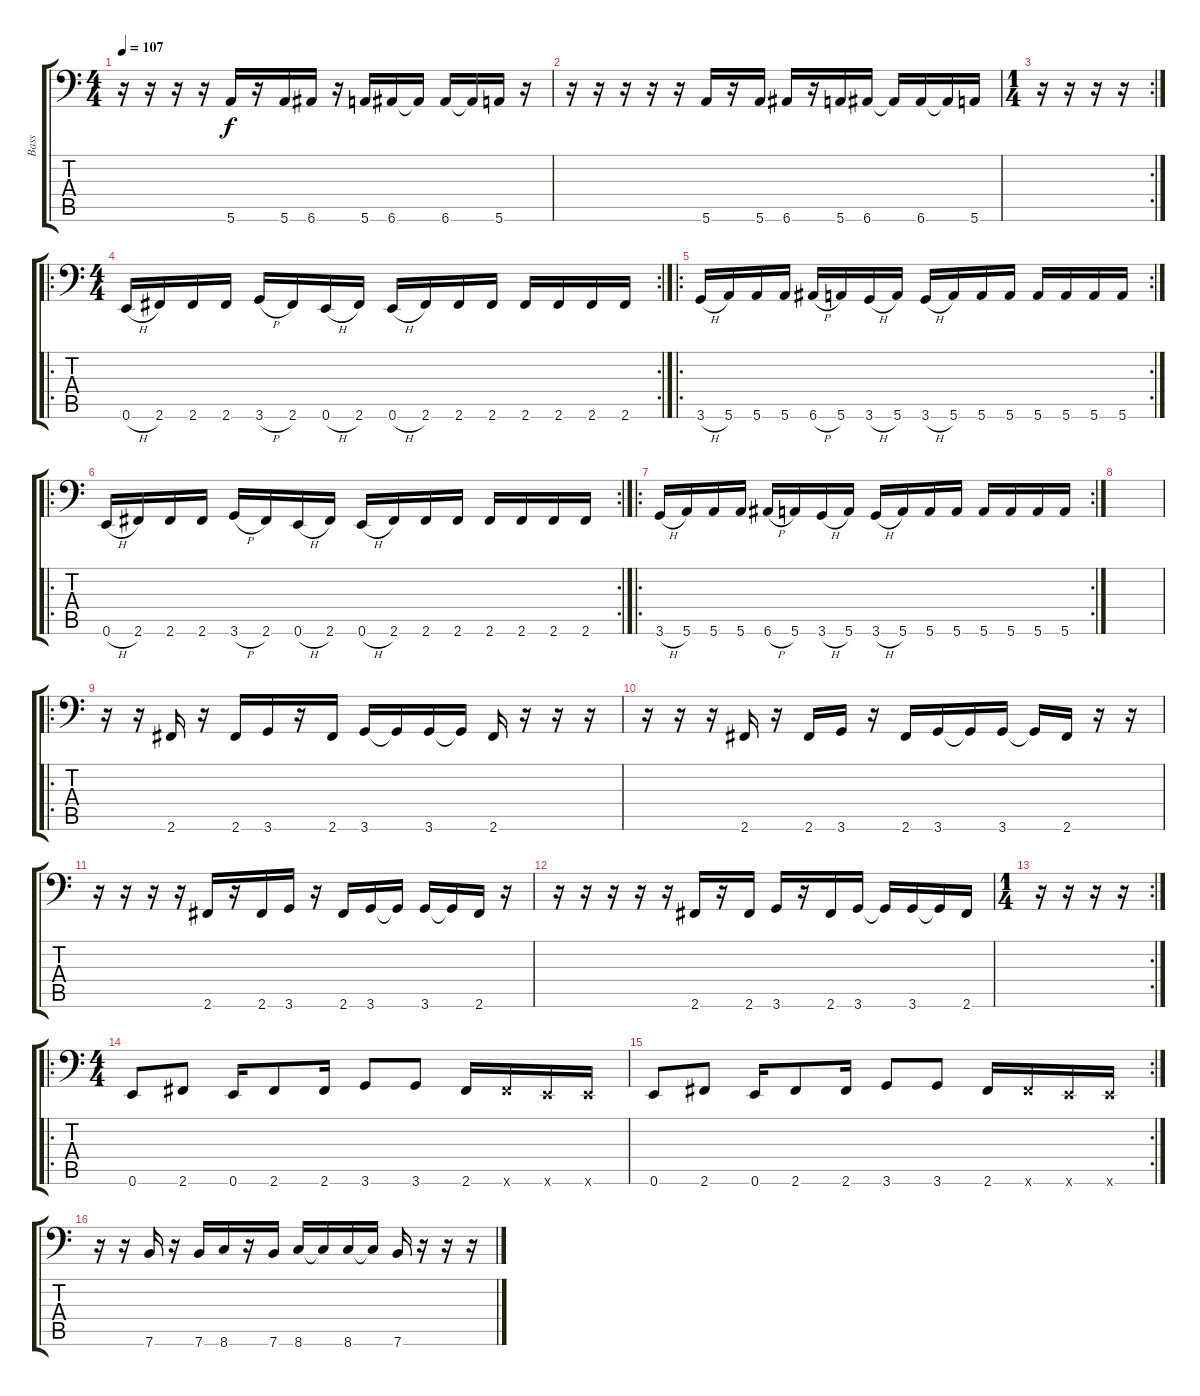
\track ("Bass" "Bass") {instrument electricbassfinger}
\staff {score tabs}
\tuning (E3 B2 G2 D2 A1 E1) {hide}
\ts (4 4)
\tempo 107
\clef f4
\ks c
r.16{dy f} r.16 r.16 r.16 5.6.16 r.16 5.6.16 6.6.16 r.16 5.6.16 6.6.16 6.6{t}.16 6.6.16 6.6{t}.16 5.6.16 r.16 |
r.16 r.16 r.16 r.16 r.16 5.6.16 r.16 5.6.16 6.6.16 r.16 5.6.16 6.6.16 6.6{t}.16 6.6.16 6.6{t}.16 5.6.16 |
\rc 2
\ts (1 4)
r.16 r.16 r.16 r.16 |
\ro
\rc 2
\ts (4 4)
0.6{h}.16 2.6.16 2.6.16 2.6.16 3.6{h}.16 2.6.16 0.6{h}.16 2.6.16 0.6{h}.16 2.6.16 2.6.16 2.6.16 2.6.16 2.6.16 2.6.16 2.6.16 |
\ro
\rc 2
3.6{h}.16 5.6.16 5.6.16 5.6.16 6.6{h}.16 5.6.16 3.6{h}.16 5.6.16 3.6{h}.16 5.6.16 5.6.16 5.6.16 5.6.16 5.6.16 5.6.16 5.6.16 |
\ro
\rc 2
0.6{h}.16 2.6.16 2.6.16 2.6.16 3.6{h}.16 2.6.16 0.6{h}.16 2.6.16 0.6{h}.16 2.6.16 2.6.16 2.6.16 2.6.16 2.6.16 2.6.16 2.6.16 |
\ro
\rc 2
3.6{h}.16 5.6.16 5.6.16 5.6.16 6.6{h}.16 5.6.16 3.6{h}.16 5.6.16 3.6{h}.16 5.6.16 5.6.16 5.6.16 5.6.16 5.6.16 5.6.16 5.6.16 |
|
\ro
r.16 r.16 2.6.16 r.16 2.6.16 3.6.16 r.16 2.6.16 3.6.16 3.6{t}.16 3.6.16 3.6{t}.16 2.6.16 r.16 r.16 r.16 |
r.16 r.16 r.16 2.6.16 r.16 2.6.16 3.6.16 r.16 2.6.16 3.6.16 3.6{t}.16 3.6.16 3.6{t}.16 2.6.16 r.16 r.16 |
r.16 r.16 r.16 r.16 2.6.16 r.16 2.6.16 3.6.16 r.16 2.6.16 3.6.16 3.6{t}.16 3.6.16 3.6{t}.16 2.6.16 r.16 |
r.16 r.16 r.16 r.16 r.16 2.6.16 r.16 2.6.16 3.6.16 r.16 2.6.16 3.6.16 3.6{t}.16 3.6.16 3.6{t}.16 2.6.16 |
\rc 2
\ts (1 4)
r.16 r.16 r.16 r.16 |
\ro
\ts (4 4)
0.6.8 2.6.8 0.6.16 2.6.8 2.6.16 3.6.8 3.6.8 2.6.16 2.6{x}.16 0.6{x}.16 0.6{x}.16 |
\rc 2
0.6.8 2.6.8 0.6.16 2.6.8 2.6.16 3.6.8 3.6.8 2.6.16 2.6{x}.16 0.6{x}.16 0.6{x}.16 |
r.16 r.16 7.6.16 r.16 7.6.16 8.6.16 r.16 7.6.16 8.6.16 8.6{t}.16 8.6.16 8.6{t}.16 7.6.16 r.16 r.16 r.16
